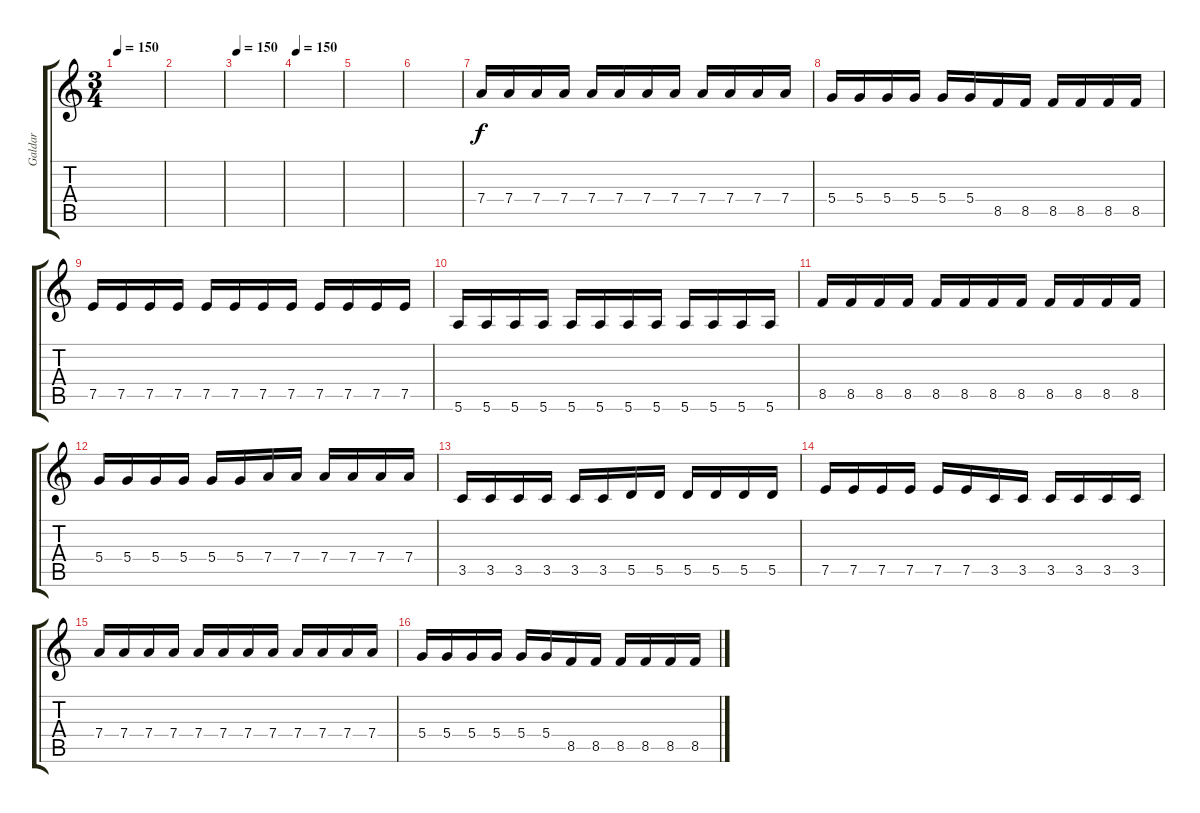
\track ("Galdar" "Galdar") {instrument distortionguitar}
\staff {score tabs}
\tuning (E4 B3 G3 D3 A2 E2) {hide}
\ts (3 4)
\tempo 150
\clef g2
\ks c
|
|
\tempo 150
|
\tempo 150
|
|
|
7.4.16 7.4.16 7.4.16 7.4.16 7.4.16 7.4.16 7.4.16 7.4.16 7.4.16 7.4.16 7.4.16 7.4.16 |
5.4.16 5.4.16 5.4.16 5.4.16 5.4.16 5.4.16 8.5.16 8.5.16 8.5.16 8.5.16 8.5.16 8.5.16 |
7.5.16 7.5.16 7.5.16 7.5.16 7.5.16 7.5.16 7.5.16 7.5.16 7.5.16 7.5.16 7.5.16 7.5.16 |
5.6.16 5.6.16 5.6.16 5.6.16 5.6.16 5.6.16 5.6.16 5.6.16 5.6.16 5.6.16 5.6.16 5.6.16 |
8.5.16 8.5.16 8.5.16 8.5.16 8.5.16 8.5.16 8.5.16 8.5.16 8.5.16 8.5.16 8.5.16 8.5.16 |
5.4.16 5.4.16 5.4.16 5.4.16 5.4.16 5.4.16 7.4.16 7.4.16 7.4.16 7.4.16 7.4.16 7.4.16 |
3.5.16 3.5.16 3.5.16 3.5.16 3.5.16 3.5.16 5.5.16 5.5.16 5.5.16 5.5.16 5.5.16 5.5.16 |
7.5.16 7.5.16 7.5.16 7.5.16 7.5.16 7.5.16 3.5.16 3.5.16 3.5.16 3.5.16 3.5.16 3.5.16 |
7.4.16 7.4.16 7.4.16 7.4.16 7.4.16 7.4.16 7.4.16 7.4.16 7.4.16 7.4.16 7.4.16 7.4.16 |
5.4.16 5.4.16 5.4.16 5.4.16 5.4.16 5.4.16 8.5.16 8.5.16 8.5.16 8.5.16 8.5.16 8.5.16
